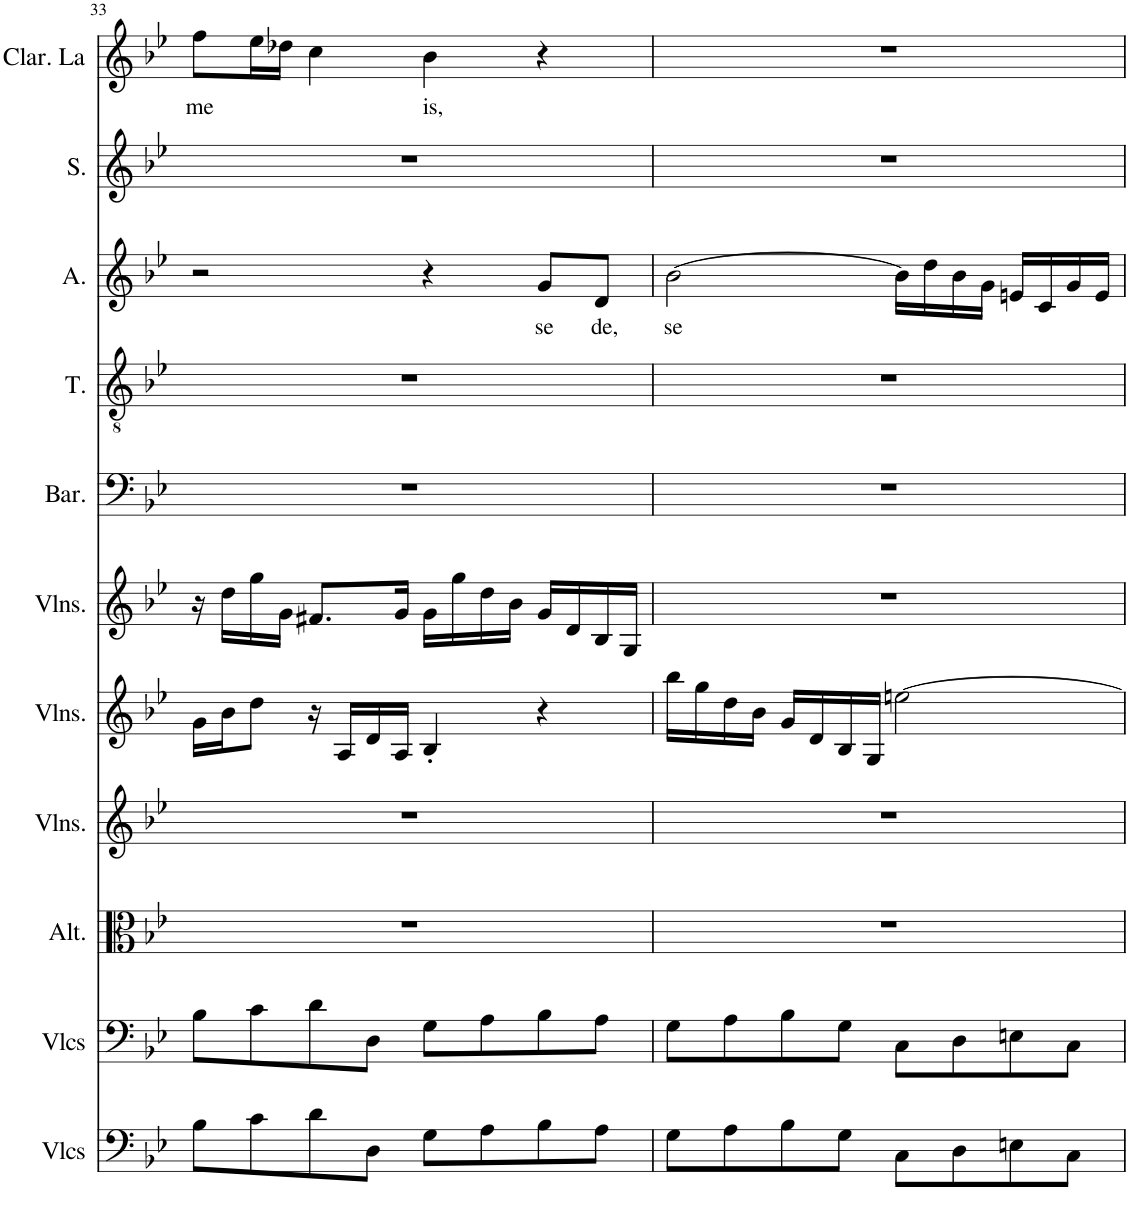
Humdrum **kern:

**kern	**kern	**kern	**kern	**kern	**kern	**kern	**kern	**kern	**text	**kern	**kern	**text
*part11	*part10	*part9	*part8	*part7	*part6	*part5	*part4	*part3	*part3	*part2	*part1	*part1
*staff11	*staff10	*staff9	*staff8	*staff7	*staff6	*staff5	*staff4	*staff3	*staff3	*staff2	*staff1	*staff1
*I"Violoncelles, Continuo	*I"Violoncelles, Violoncello	*I"Altos, Viola II	*I"Violons, Viola I	*I"Violons, Violin II	*I"Violons, Violin I	*I"Baryton, Bass	*I"Ténor, Tenor	*I"Alto, Alto	*	*I"Soprano, Soprano II	*I"Clarinette en La, Soprano I	*
*I'Vlcs	*I'Vlcs	*I'Alt.	*I'Vlns.	*I'Vlns.	*I'Vlns.	*I'Bar.	*I'T.	*I'A.	*	*I'S.	*I'Clar. La	*
!!LO:PB:g=z
*clefF4	*clefF4	*clefC3	*clefG2	*clefG2	*clefG2	*clefF4	*clefGv2	*clefG2	*	*clefG2	*clefG2	*
*	*	*	*	*	*	*	*	*	*	*	*Trd2c3	*
*k[b-e-]	*k[b-e-]	*k[b-e-]	*k[b-e-]	*k[b-e-]	*k[b-e-]	*k[b-e-]	*k[b-e-]	*k[b-e-]	*	*k[b-e-]	*k[b-e-]	*
*M4/4	*M4/4	*M4/4	*M4/4	*M4/4	*M4/4	*M4/4	*M4/4	*M4/4	*	*M4/4	*M4/4	*
=33	=33	=33	=33	=33	=33	=33	=33	=33	=33	=33	=33	=33
!	!	!	!	!	!	!	!	!	!	!	!	!LO:LY:b
8B-\L	8B-\L	1r	1r	16g\LL	16r	1r	1r	2r	.	1r	8ff\L	me
.	.	.	.	16b-\J	16dd\LL	.	.	.	.	.	.	.
8c\	8c\	.	.	8dd\J	16gg\	.	.	.	.	.	16ee-\L	.
.	.	.	.	.	16g\JJ	.	.	.	.	.	16dd-X\JJ	.
8d\	8d\	.	.	16r	8.f#X/L	.	.	.	.	.	4cc\	.
.	.	.	.	16A/LL	.	.	.	.	.	.	.	.
8D\J	8D\J	.	.	16d/	.	.	.	.	.	.	.	.
.	.	.	.	16A/JJ	16g/Jk	.	.	.	.	.	.	.
!	!	!	!	!	!	!	!	!	!	!	!	!LO:LY:b
8G\L	8G\L	.	.	4B-'/	16g\LL	.	.	4r	.	.	4b-\	is,
.	.	.	.	.	16gg\	.	.	.	.	.	.	.
8A\	8A\	.	.	.	16dd\	.	.	.	.	.	.	.
.	.	.	.	.	16b-\JJ	.	.	.	.	.	.	.
!	!	!	!	!	!	!	!	!	!LO:LY:b	!	!	!
8B-\	8B-\	.	.	4r	16g/LL	.	.	8g/L	se	.	4r	.
.	.	.	.	.	16d/	.	.	.	.	.	.	.
!	!	!	!	!	!	!	!	!	!LO:LY:b	!	!	!
8A\J	8A\J	.	.	.	16B-/	.	.	8d/J	de,	.	.	.
.	.	.	.	.	16G/JJ	.	.	.	.	.	.	.
=34	=34	=34	=34	=34	=34	=34	=34	=34	=34	=34	=34	=34
!	!	!	!	!	!	!	!	!	!LO:LY:b	!	!	!
8G\L	8G\L	1r	1r	16bb-\LL	1r	1r	1r	[2b-\	se	1r	1r	.
.	.	.	.	16gg\	.	.	.	.	.	.	.	.
8A\	8A\	.	.	16dd\	.	.	.	.	.	.	.	.
.	.	.	.	16b-\JJ	.	.	.	.	.	.	.	.
8B-\	8B-\	.	.	16g/LL	.	.	.	.	.	.	.	.
.	.	.	.	16d/	.	.	.	.	.	.	.	.
8G\J	8G\J	.	.	16B-/	.	.	.	.	.	.	.	.
.	.	.	.	16G/JJ	.	.	.	.	.	.	.	.
8C\L	8C\L	.	.	[2een\	.	.	.	16b-\LL]	.	.	.	.
.	.	.	.	.	.	.	.	16dd\	.	.	.	.
8D\	8D\	.	.	.	.	.	.	16b-\	.	.	.	.
.	.	.	.	.	.	.	.	16g\JJ	.	.	.	.
8En\	8En\	.	.	.	.	.	.	16en/LL	.	.	.	.
.	.	.	.	.	.	.	.	16c/	.	.	.	.
8C\J	8C\J	.	.	.	.	.	.	16g/	.	.	.	.
.	.	.	.	.	.	.	.	16e/JJ	.	.	.	.
=	=	=	=	=	=	=	=	=	=	=	=	=
*-	*-	*-	*-	*-	*-	*-	*-	*-	*-	*-	*-	*-
